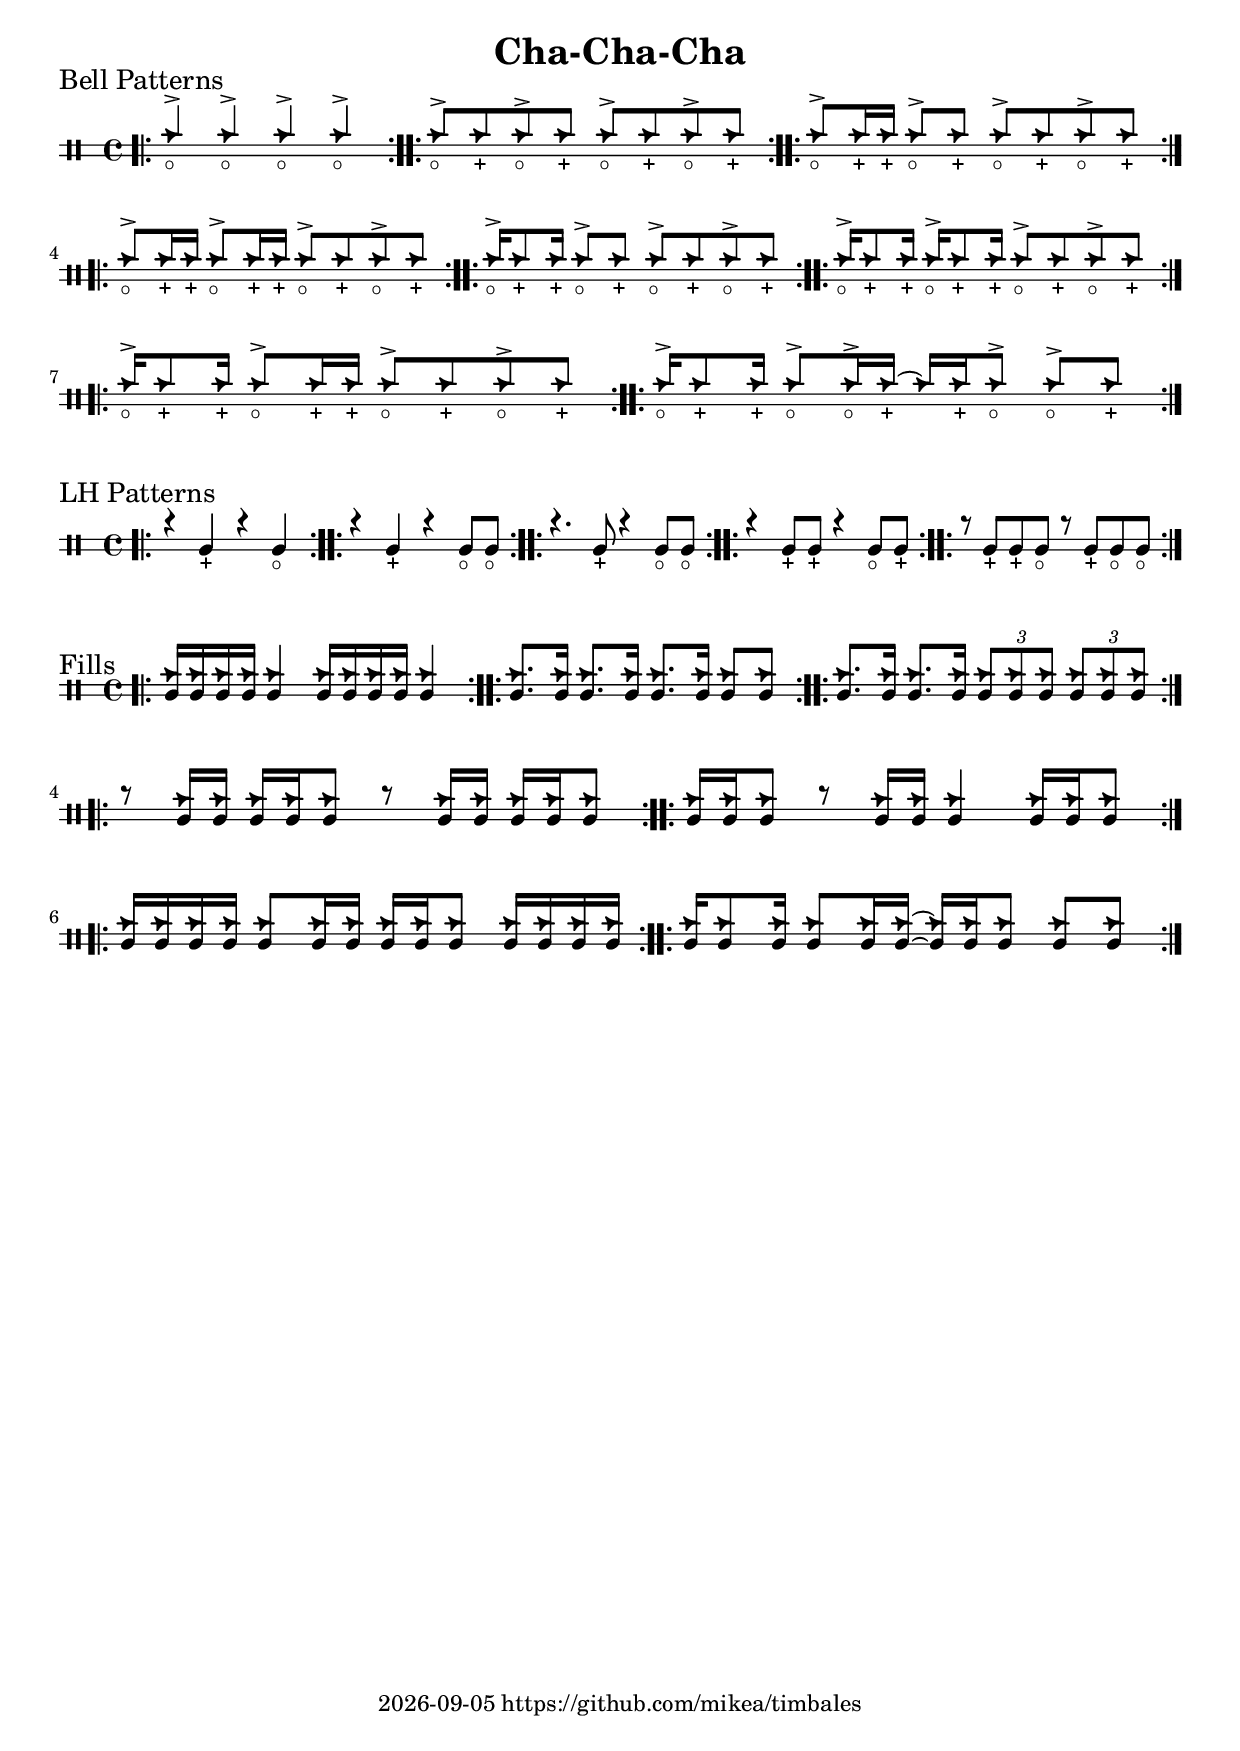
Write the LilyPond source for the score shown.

\version "2.24.2"

\include "common/all.ly"

date = #(strftime "%Y-%m-%d" (localtime (current-time)))

\header {
  title = "Cha-Cha-Cha"
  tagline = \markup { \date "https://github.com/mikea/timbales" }
}

\newTimbalesStaff <<
    \newDrumVoiceOne \drummode { 
        \sectionLabel "Bell Patterns"
        \bar ".|:"


        cb4^>_O cb4^>_O cb4^>_O cb4^>_O | \bar ":..:"
        cb8^>_O cb8_+ cb8^>_O cb8_+  cb8^>_O cb8_+  cb8^>_O cb8_+  | \bar ":..:"
        cb8^>_O cb16_+ cb16_+ cb8^>_O cb8_+  cb8^>_O cb8_+  cb8^>_O cb8_+  | \bar ":..:"
        cb8^>_O cb16_+ cb16_+ cb8^>_O cb16_+ cb16_+  cb8^>_O cb8_+  cb8^>_O cb8_+  | \bar ":..:"
        cb16^>_O cb8_+ cb16_+ cb8^>_O cb8_+  cb8^>_O cb8_+  cb8^>_O cb8_+  | \bar ":..:"
        cb16^>_O cb8_+ cb16_+ cb16^>_O cb8_+ cb16_+  cb8^>_O cb8_+  cb8^>_O cb8_+  | \bar ":..:"
        cb16^>_O cb8_+ cb16_+ cb8^>_O cb16_+ cb16_+  cb8^>_O cb8_+  cb8^>_O cb8_+  | \bar ":..:"
        cb16^>_O cb8_+ cb16_+ cb8^>_O cb16^>_O cb16_+~ cb16 cb16_+  cb8^>_O cb8^>_O cb8_+  | \bar ":..:"
    }
>>

\newTimbalesStaff <<
    \newDrumVoiceOne \drummode { 
        \sectionLabel "LH Patterns"
        \bar ".|:"

        r4 timl4_+ r4 timl4_O | \bar ":..:"
        r4 timl4_+ r4 timl8_O timl8_O | \bar ":..:"
        r4. timl8_+ r4 timl8_O timl8_O | \bar ":..:"
        r4 timl8_+ timl8_+ r4 timl8_O timl8_+ | \bar ":..:"
        r8 timl8_+ timl8_+ timl8_O r8 timl8_+ timl8_O timl8_O | \bar ":..:"

        \bar ":|."
    }
>>

\newTimbalesStaff <<
    \newDrumVoiceOne \drummode { 
        \sectionLabel "Fills"
        \bar ".|:"

        <<cb16 timl16>> <<cb16 timl16>> <<cb16 timl16>> <<cb16 timl16>> <<cb4 timl4>> <<cb16 timl16>> <<cb16 timl16>> <<cb16 timl16>> <<cb16 timl16>> <<cb4 timl4>>| \bar ":..:"
        <<cb8. timl8.>> <<cb16 timl16>> <<cb8. timl8.>> <<cb16 timl16>> <<cb8. timl8.>> <<cb16 timl16>> <<cb8 timl8>> <<cb8 timl8>>  | \bar ":..:"
        <<cb8. timl8.>> <<cb16 timl16>> <<cb8. timl8.>> <<cb16 timl16>> \tuplet 3/2 { <<cb8 timl8>> <<cb8 timl8>> <<cb8 timl8>> }  \tuplet 3/2 { <<cb8 timl8>> <<cb8 timl8>> <<cb8 timl8>> } | \bar ":..:"
        r8 <<cb16 timl16>> <<cb16 timl16>> <<cb16 timl16>> <<cb16 timl16>> <<cb8 timl8>> r8 <<cb16 timl16>> <<cb16 timl16>> <<cb16 timl16>> <<cb16 timl16>> <<cb8 timl8>> | \bar ":..:"
        <<cb16 timl16>> <<cb16 timl16>> <<cb8 timl8>> r8 <<cb16 timl16>> <<cb16 timl16>> <<cb4 timl4>> <<cb16 timl16>> <<cb16 timl16>> <<cb8 timl8>>| \bar ":..:"
        <<cb16 timl16>> <<cb16 timl16>> <<cb16 timl16>> <<cb16 timl16>> <<cb8 timl8>> <<cb16 timl16>> <<cb16 timl16>> <<cb16 timl16>> <<cb16 timl16>> <<cb8 timl8>> <<cb16 timl16>> <<cb16 timl16>> <<cb16 timl16>> <<cb16 timl16>> | \bar ":..:"
        <<cb16 timl16>> <<cb8 timl8>> <<cb16 timl16>> <<cb8 timl8>> <<cb16 timl16>> <<cb16~ timl16~>> <<cb16 timl16>> <<cb16 timl16>> <<cb8 timl8>> <<cb8 timl8>> <<cb8 timl8>> | \bar ":..:"


        \bar ":|."
    }
>>